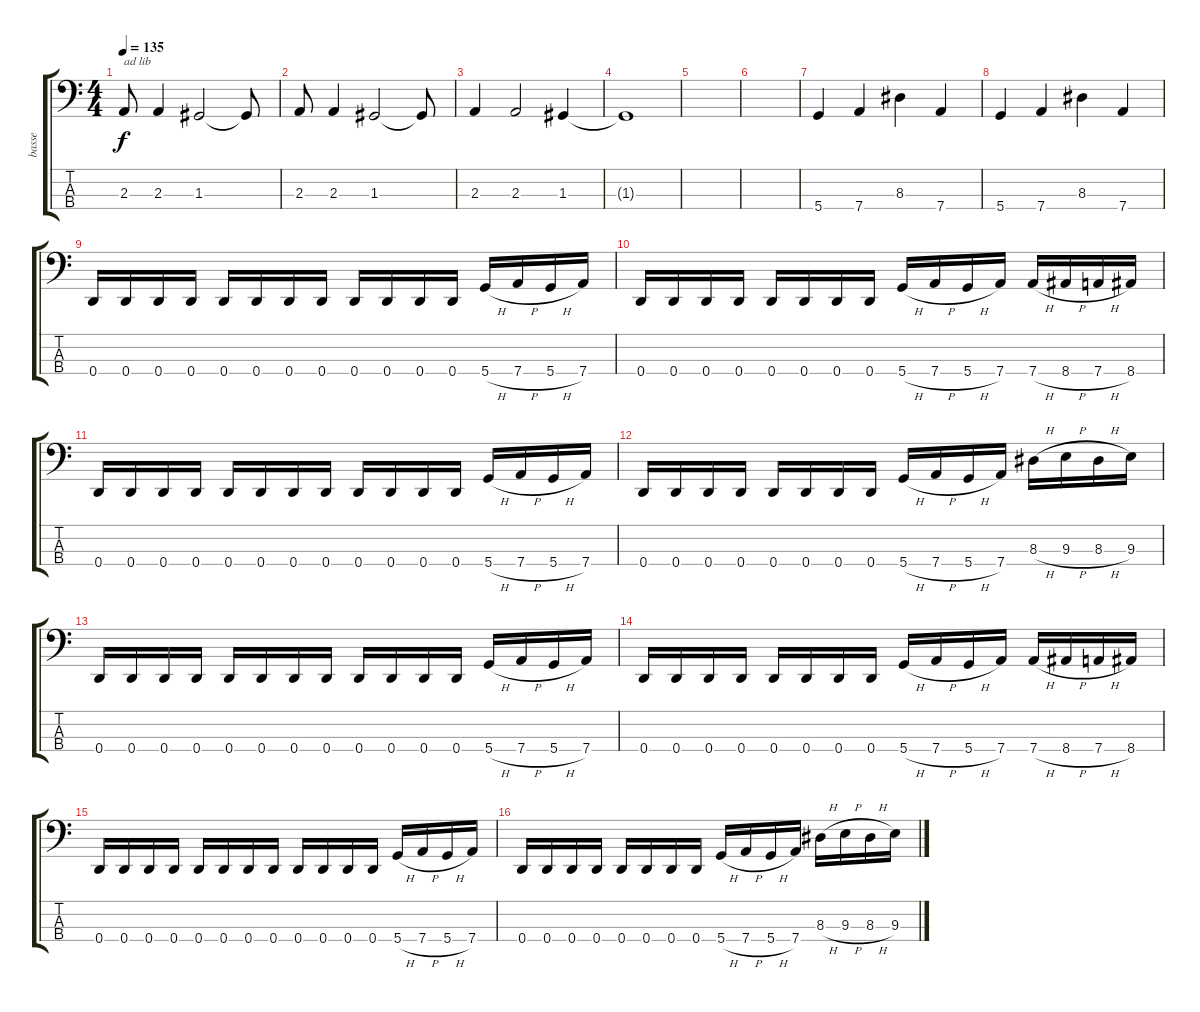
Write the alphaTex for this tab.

\track ("basse" "basse") {instrument electricbasspick}
\staff {score tabs}
\tuning (F2 C2 G1 D1) {hide}
\ts (4 4)
\tempo 135
\clef f4
\ks c
2.3.8{txt "ad lib" dy f} 2.3.4 1.3.2 1.3{t}.8 |
2.3.8 2.3.4 1.3.2 1.3{t}.8 |
2.3.4 2.3.2 1.3.4 |
1.3{t}.1 |
|
|
5.4.4 7.4.4 8.3.4 7.4.4 |
5.4.4 7.4.4 8.3.4 7.4.4 |
0.4.16 0.4.16 0.4.16 0.4.16 0.4.16 0.4.16 0.4.16 0.4.16 0.4.16 0.4.16 0.4.16 0.4.16 5.4{h}.16 7.4{h}.16 5.4{h}.16 7.4.16 |
0.4.16 0.4.16 0.4.16 0.4.16 0.4.16 0.4.16 0.4.16 0.4.16 5.4{h}.16 7.4{h}.16 5.4{h}.16 7.4.16 7.4{h}.16 8.4{h}.16 7.4{h}.16 8.4.16 |
0.4.16 0.4.16 0.4.16 0.4.16 0.4.16 0.4.16 0.4.16 0.4.16 0.4.16 0.4.16 0.4.16 0.4.16 5.4{h}.16 7.4{h}.16 5.4{h}.16 7.4.16 |
0.4.16 0.4.16 0.4.16 0.4.16 0.4.16 0.4.16 0.4.16 0.4.16 5.4{h}.16 7.4{h}.16 5.4{h}.16 7.4.16 8.3{h}.16 9.3{h}.16 8.3{h}.16 9.3.16 |
0.4.16 0.4.16 0.4.16 0.4.16 0.4.16 0.4.16 0.4.16 0.4.16 0.4.16 0.4.16 0.4.16 0.4.16 5.4{h}.16 7.4{h}.16 5.4{h}.16 7.4.16 |
0.4.16 0.4.16 0.4.16 0.4.16 0.4.16 0.4.16 0.4.16 0.4.16 5.4{h}.16 7.4{h}.16 5.4{h}.16 7.4.16 7.4{h}.16 8.4{h}.16 7.4{h}.16 8.4.16 |
0.4.16 0.4.16 0.4.16 0.4.16 0.4.16 0.4.16 0.4.16 0.4.16 0.4.16 0.4.16 0.4.16 0.4.16 5.4{h}.16 7.4{h}.16 5.4{h}.16 7.4.16 |
0.4.16 0.4.16 0.4.16 0.4.16 0.4.16 0.4.16 0.4.16 0.4.16 5.4{h}.16 7.4{h}.16 5.4{h}.16 7.4.16 8.3{h}.16 9.3{h}.16 8.3{h}.16 9.3.16
